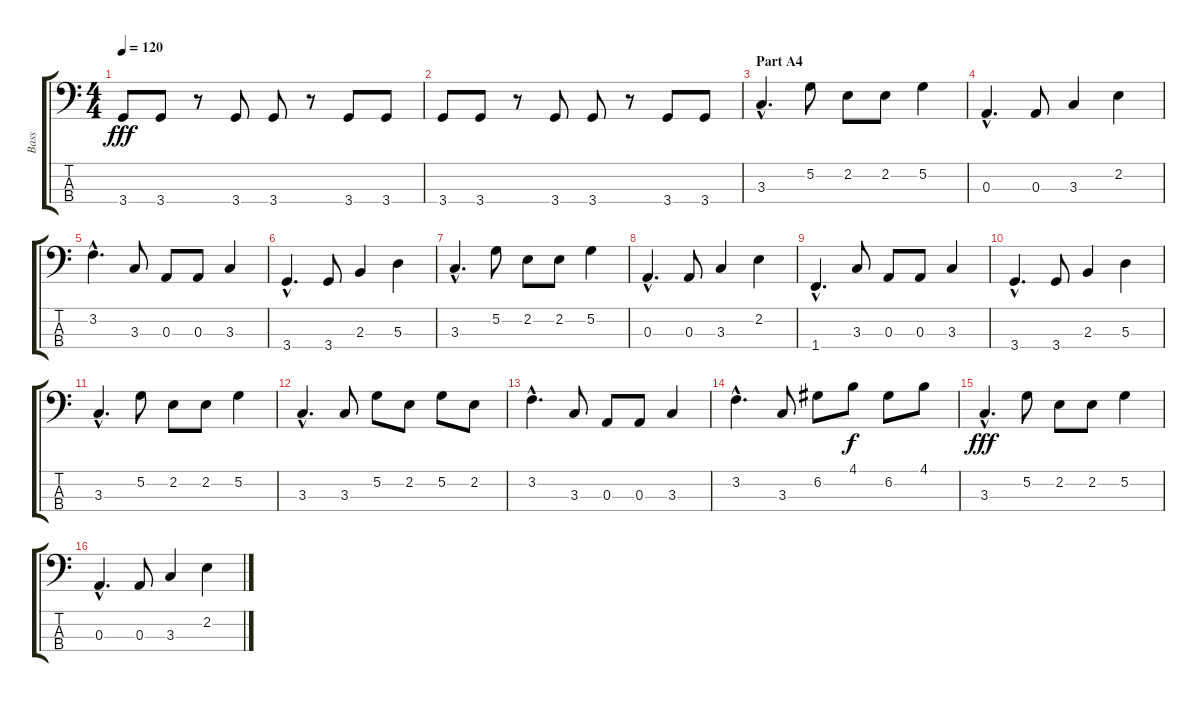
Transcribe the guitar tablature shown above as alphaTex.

\track ("Bass" "Bass") {instrument acousticbass}
\staff {score tabs}
\tuning (G2 D2 A1 E1) {hide}
\ts (4 4)
\tempo 120
\clef f4
\ks c
3.4.8{dy fff} 3.4.8 r.8 3.4.8 3.4.8 r.8 3.4.8 3.4.8 |
3.4.8 3.4.8 r.8 3.4.8 3.4.8 r.8 3.4.8 3.4.8 |
\section ("" "Part A4")
3.3{hac}.4{d} 5.2.8 2.2.8 2.2.8 5.2.4 |
0.3{hac}.4{d} 0.3.8 3.3.4 2.2.4 |
3.2{hac}.4{d} 3.3.8 0.3.8 0.3.8 3.3.4 |
3.4{hac}.4{d} 3.4.8 2.3.4 5.3.4 |
3.3{hac}.4{d} 5.2.8 2.2.8 2.2.8 5.2.4 |
0.3{hac}.4{d} 0.3.8 3.3.4 2.2.4 |
1.4{hac}.4{d} 3.3.8 0.3.8 0.3.8 3.3.4 |
3.4{hac}.4{d} 3.4.8 2.3.4 5.3.4 |
3.3{hac}.4{d} 5.2.8 2.2.8 2.2.8 5.2.4 |
3.3{hac}.4{d} 3.3.8 5.2.8 2.2.8 5.2.8 2.2.8 |
3.2{hac}.4{d} 3.3.8 0.3.8 0.3.8 3.3.4 |
3.2{hac}.4{d} 3.3.8 6.2.8 4.1.8{dy f} 6.2.8 4.1.8 |
3.3{hac}.4{d dy fff} 5.2.8 2.2.8 2.2.8 5.2.4 |
0.3{hac}.4{d} 0.3.8 3.3.4 2.2.4
